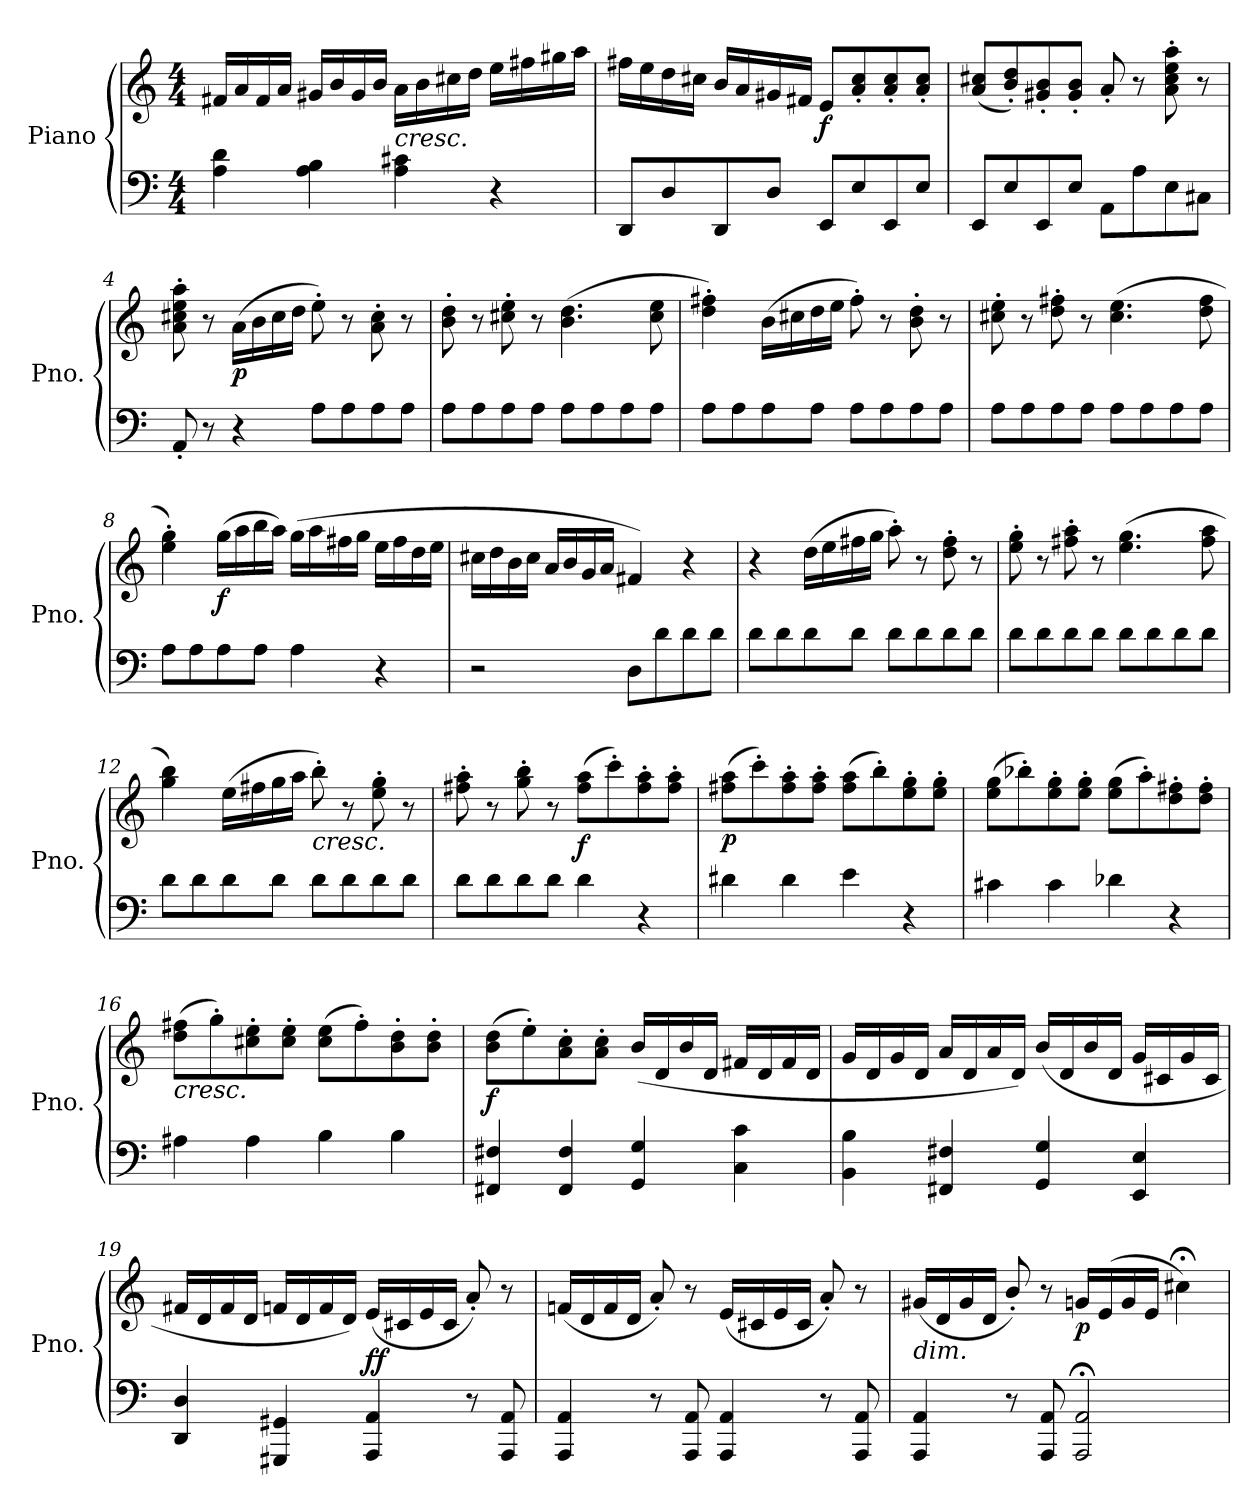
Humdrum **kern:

**kern	**kern	**dynam
*part1	*part1	*part1
*staff2	*staff1	*staff1/2
*I"Piano	*	*
*I'Pno.	*	*
*clefF4	*clefG2	*
*k[]	*k[]	*
*M4/4	*M4/4	*
=1	=1	=1
4A\ 4d\	16f#X/LL	.
.	16a/	.
.	16f#/	.
.	16a/JJ	.
4A\ 4B\	16g#X/LL	.
.	16b/	.
.	16g#/	.
.	16b/JJ	.
!	!LO:TX:b:i:t=cresc.	!
4A\ 4c#X\	16a\LL	.
.	16b\	.
.	16cc#X\	.
.	16dd\JJ	.
4r	16ee\LL	.
.	16ff#X\	.
.	16gg#X\	.
.	16aa\JJ	.
=2	=2	=2
8DD/L	16ff#X\LL	.
.	16ee\	.
8D/	16dd\	.
.	16cc#X\JJ	.
8DD/	16b/LL	.
.	16a/	.
8D/J	16g#X/	.
.	16f#X/JJ	.
!	!	!LO:DY:b
8EE/L	8e/L	f
8E/	8a/' 8cc#/'	.
8EE/	8a/' 8cc#/'	.
8E/J	8a/' 8cc#/'J	.
!!LO:LB:g=z
=3	=3	=3
8EE/L	(<8a/ 8cc#X/L	.
8E/	8b/' 8dd/')	.
8EE/	8g#X/' 8b/'	.
8E/J	8g#/' 8b/'J	.
8AA\L	8a'/	.
8A\	8r	.
8E\	8a\' 8cc#\' 8ee\' 8aa\'	.
8C#X\J	8r	.
=4	=4	=4
8AA'/	8a\' 8cc#X\' 8ee\' 8aa\'	.
8r	8r	.
!	!	!LO:DY:b
4r	(>16a\LL	p
.	16b\	.
.	16cc#\	.
.	16dd\JJ	.
8A<\L	8ee'\)	.
8A<\	8r	.
8A<\	8a\' 8cc#\'	.
8A<\J	8r	.
=5	=5	=5
8A<\L	8b\' 8dd\'	.
8A<\	8r	.
8A\	8cc#X\' 8ee\'	.
8A\J	8r	.
8A\L	(>4.b\ 4.dd\	.
8A\	.	.
8A\	.	.
8A\J	8cc#\ 8ee\	.
=6	=6	=6
8A\L	4dd\' 4ff#X\')	.
8A\	.	.
8A\	(>16b\LL	.
.	16cc#X\	.
8A\J	16dd\	.
.	16ee\JJ	.
8A\L	8ff#'\)	.
8A\	8r	.
8A\	8b\' 8dd\'	.
8A\J	8r	.
!!LO:LB:g=z
=7	=7	=7
8A\L	8cc#X\' 8ee\'	.
8A\	8r	.
8A\	8dd\' 8ff#X\'	.
8A\J	8r	.
8A\L	(>4.cc#\ 4.ee\	.
8A\	.	.
8A\	.	.
8A\J	8dd\ 8ff#\	.
=8	=8	=8
8A\L	4ee\' 4gg\')	.
8A\	.	.
!	!	!LO:DY:b
8A\	(>16gg\LL	f
.	16aa\	.
8A\J	16bb\	.
.	16aa\JJ)	.
4A\	(>16gg\LL	.
.	16aa\	.
.	16ff#X\	.
.	16gg\JJ	.
4r	16ee\LL	.
.	16ff#\	.
.	16dd\	.
.	16ee\JJ	.
=9	=9	=9
2r	16cc#X\LL	.
.	16dd\	.
.	16b\	.
.	16cc#\JJ	.
.	16a/LL	.
.	16b/	.
.	16g/	.
.	16a/JJ	.
8D\L	4f#X/)	.
8d<\	.	.
8d<\	4r	.
8d<\J	.	.
!!LO:LB:g=z
=10	=10	=10
8d<\L	4r	.
8d<\	.	.
8d\	(>16dd\LL	.
.	16ee\	.
8d\J	16ff#X\	.
.	16gg\JJ	.
8d\L	8aa'\)	.
8d\	8r	.
8d\	8dd\' 8ff#\'	.
8d\J	8r	.
=11	=11	=11
8d\L	8ee\' 8gg\'	.
8d\	8r	.
8d\	8ff#X\' 8aa\'	.
8d\J	8r	.
8d\L	(>4.ee\ 4.gg\	.
8d\	.	.
8d\	.	.
8d\J	8ff#\ 8aa\	.
=12	=12	=12
8d\L	4gg\ 4bb\)	.
8d\	.	.
8d\	(>16ee\LL	.
.	16ff#X\	.
8d\J	16gg\	.
.	16aa\JJ	.
!	!LO:TX:b:i:t=cresc.	!
8d\L	8bb'\)	.
8d\	8r	.
8d\	8ee\' 8gg\'	.
8d\J	8r	.
!!LO:LB:g=z
=13	=13	=13
8d\L	8ff#X\' 8aa\'	.
8d\	8r	.
8d\	8gg\' 8bb\'	.
8d\J	8r	.
!	!	!LO:DY:b
4d\	(>8ff#\ 8aa\L	f
.	8ccc'\)	.
4r	8ff#\' 8aa\'	.
.	8ff#\' 8aa\'J	.
=14	=14	=14
!	!	!LO:DY:b
4d#X<\	(>8ff#X\ 8aa\L	p
.	8ccc'\)	.
4d#\	8ff#\' 8aa\'	.
.	8ff#\' 8aa\'J	.
4e\	(>8ff#\ 8aa\L	.
.	8bb'\)	.
4r	8ee\' 8gg\'	.
.	8ee\' 8gg\'J	.
=15	=15	=15
4c#X<\	(>8ee\ 8gg\L	.
.	8bb-X'\)	.
4c#\	8ee\' 8gg\'	.
.	8ee\' 8gg\'J	.
4d-X\	(>8ee\ 8gg\L	.
.	8aa'\)	.
4r	8dd\' 8ff#X\'	.
.	8dd\' 8ff#\'J	.
=16	=16	=16
!	!LO:TX:b:i:t=cresc.	!
4A#X<\	(>8dd\ 8ff#X\L	.
.	8gg'\)	.
4A#\	8cc#X\' 8ee\'	.
.	8cc#\' 8ee\'J	.
4B\	(>8cc#\ 8ee\L	.
.	8ff#'\)	.
4B\	8b\' 8dd\'	.
.	8b\' 8dd\'J	.
!!LO:PB:g=z
=17	=17	=17
!	!	!LO:DY:b
4FF#X/ 4F#X/	(>8b\ 8dd\L	f
.	8ee'\)	.
4FF#/ 4F#/	8a\' 8cc\'	.
.	8a\' 8cc\'J	.
4GG/ 4G/	(<16b/LL	.
.	16d/	.
.	16b/	.
.	16d/JJ	.
4C\ 4c\	16f#X/LL	.
.	16d/	.
.	16f#/	.
.	16d/JJ	.
=18	=18	=18
4BB\ 4B\	16g/LL	.
.	16d/	.
.	16g/	.
.	16d/JJ	.
4FF#X/ 4F#X/	16a/LL	.
.	16d/	.
.	16a/	.
.	16d/JJ)	.
4GG/ 4G/	(<16b/LL	.
.	16d/	.
.	16b/	.
.	16d/JJ	.
4EE/ 4E/	16g/LL	.
.	16c#X/	.
.	16g/	.
.	16c#/JJ	.
!!LO:LB:g=z
=19	=19	=19
4DD/ 4D/	16f#X/LL	.
.	16d/	.
.	16f#/	.
.	16d/JJ	.
4GGG#X/ 4GG#X/	16fn/LL	.
.	16d/	.
.	16f/	.
.	16d/JJ)	.
!	!	!LO:DY:b
4AAA/ 4AA/	(<16e/LL	ff
.	16c#X/	.
.	16e/	.
.	16c#/JJ	.
8r	8a'/)	.
8AAA/ 8AA/	8r	.
=20	=20	=20
4AAA/ 4AA/	(<16fn/LL	.
.	16d/	.
.	16f/	.
.	16d/JJ	.
8r	8a'/)	.
8AAA/ 8AA/	8r	.
4AAA/ 4AA/	(<16e/LL	.
.	16c#X/	.
.	16e/	.
.	16c#/JJ	.
8r	8a'/)	.
8AAA/ 8AA/	8r	.
=21	=21	=21
!	!LO:TX:b:i:t=dim.	!
4AAA/ 4AA/	(<16g#X/LL	.
.	16d/	.
.	16g#/	.
.	16d/JJ	.
8r	8b'/)	.
8AAA/ 8AA/	8r	.
!	!	!LO:DY:b
2AAA/;< 2AA/;<	16gn/LL	p
.	(>16e/	.
.	16g/	.
.	16e/JJ	.
.	4cc#X;<\)	.
=	=	=
*-	*-	*-
